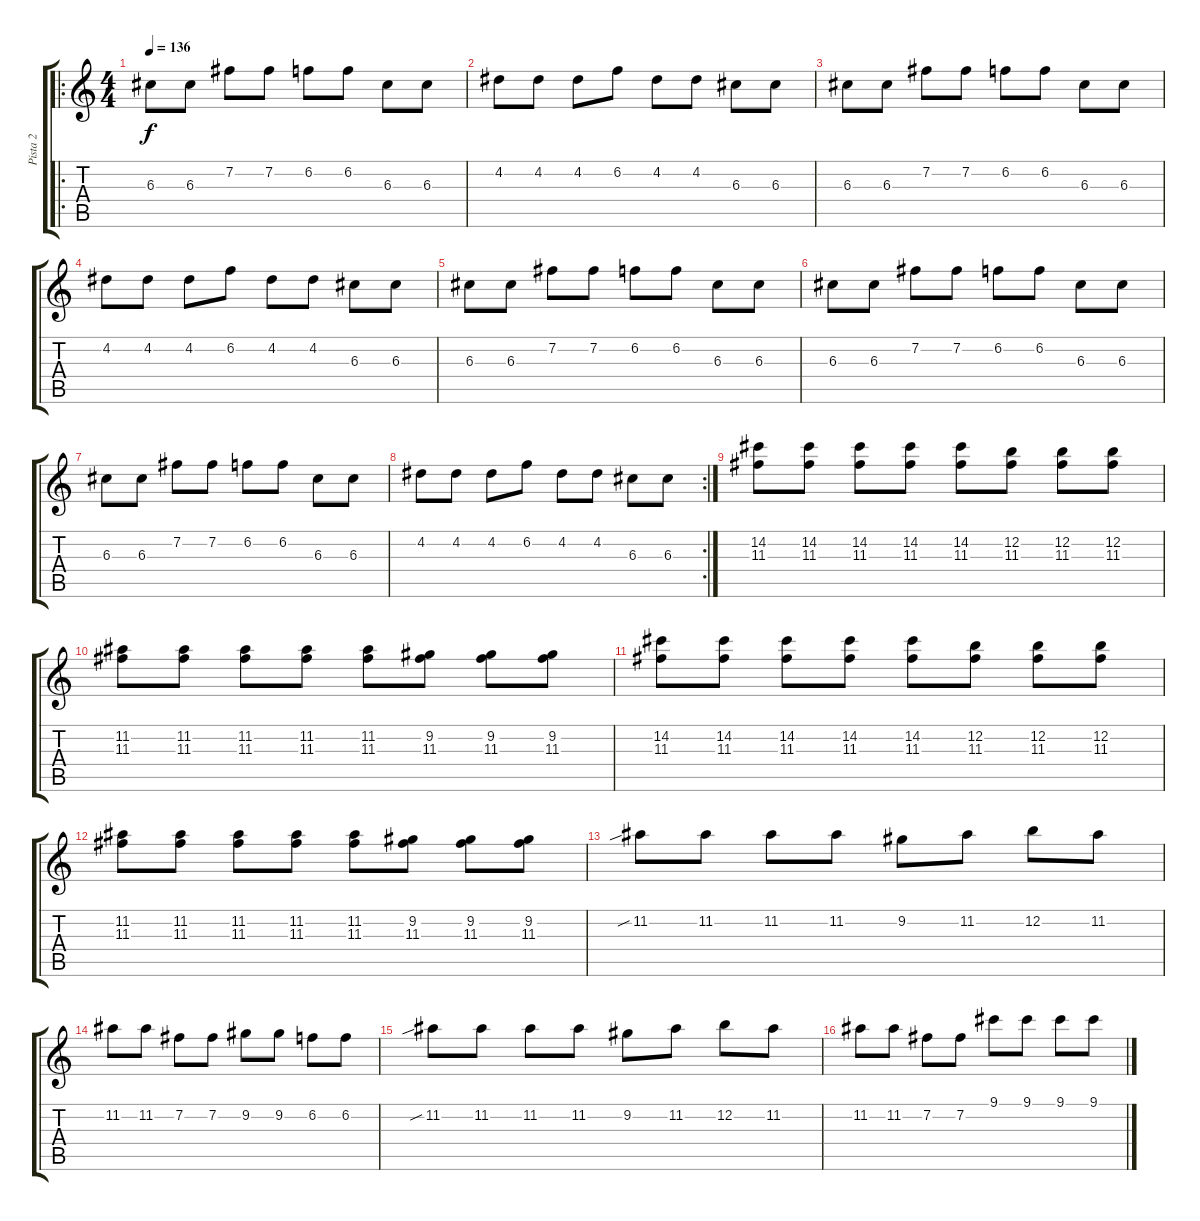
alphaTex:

\track ("Pista 2" "Pista 2") {instrument distortionguitar}
\staff {score tabs}
\tuning (E4 B3 G3 D3 A2 E2) {hide}
\ro
\ts (4 4)
\tempo 136
\clef g2
\ks c
6.3.8{dy f} 6.3.8 7.2.8 7.2.8 6.2.8 6.2.8 6.3.8 6.3.8 |
4.2.8 4.2.8 4.2.8 6.2.8 4.2.8 4.2.8 6.3.8 6.3.8 |
6.3.8 6.3.8 7.2.8 7.2.8 6.2.8 6.2.8 6.3.8 6.3.8 |
4.2.8 4.2.8 4.2.8 6.2.8 4.2.8 4.2.8 6.3.8 6.3.8 |
6.3.8 6.3.8 7.2.8 7.2.8 6.2.8 6.2.8 6.3.8 6.3.8 |
6.3.8 6.3.8 7.2.8 7.2.8 6.2.8 6.2.8 6.3.8 6.3.8 |
6.3.8 6.3.8 7.2.8 7.2.8 6.2.8 6.2.8 6.3.8 6.3.8 |
\rc 2
4.2.8 4.2.8 4.2.8 6.2.8 4.2.8 4.2.8 6.3.8 6.3.8 |
(14.2 11.3).8 (14.2 11.3).8 (14.2 11.3).8 (14.2 11.3).8 (14.2 11.3).8 (12.2 11.3).8 (12.2 11.3).8 (12.2 11.3).8 |
(11.2 11.3).8 (11.2 11.3).8 (11.2 11.3).8 (11.2 11.3).8 (11.2 11.3).8 (9.2 11.3).8 (9.2 11.3).8 (9.2 11.3).8 |
(14.2 11.3).8 (14.2 11.3).8 (14.2 11.3).8 (14.2 11.3).8 (14.2 11.3).8 (12.2 11.3).8 (12.2 11.3).8 (12.2 11.3).8 |
(11.2 11.3).8 (11.2 11.3).8 (11.2 11.3).8 (11.2 11.3).8 (11.2 11.3).8 (9.2 11.3).8 (9.2 11.3).8 (9.2 11.3).8 |
11.2{sib}.8 11.2.8 11.2.8 11.2.8 9.2.8 11.2.8 12.2.8 11.2.8 |
11.2.8 11.2.8 7.2.8 7.2.8 9.2.8 9.2.8 6.2.8 6.2.8 |
11.2{sib}.8 11.2.8 11.2.8 11.2.8 9.2.8 11.2.8 12.2.8 11.2.8 |
11.2.8 11.2.8 7.2.8 7.2.8 9.1.8 9.1.8 9.1.8 9.1.8
